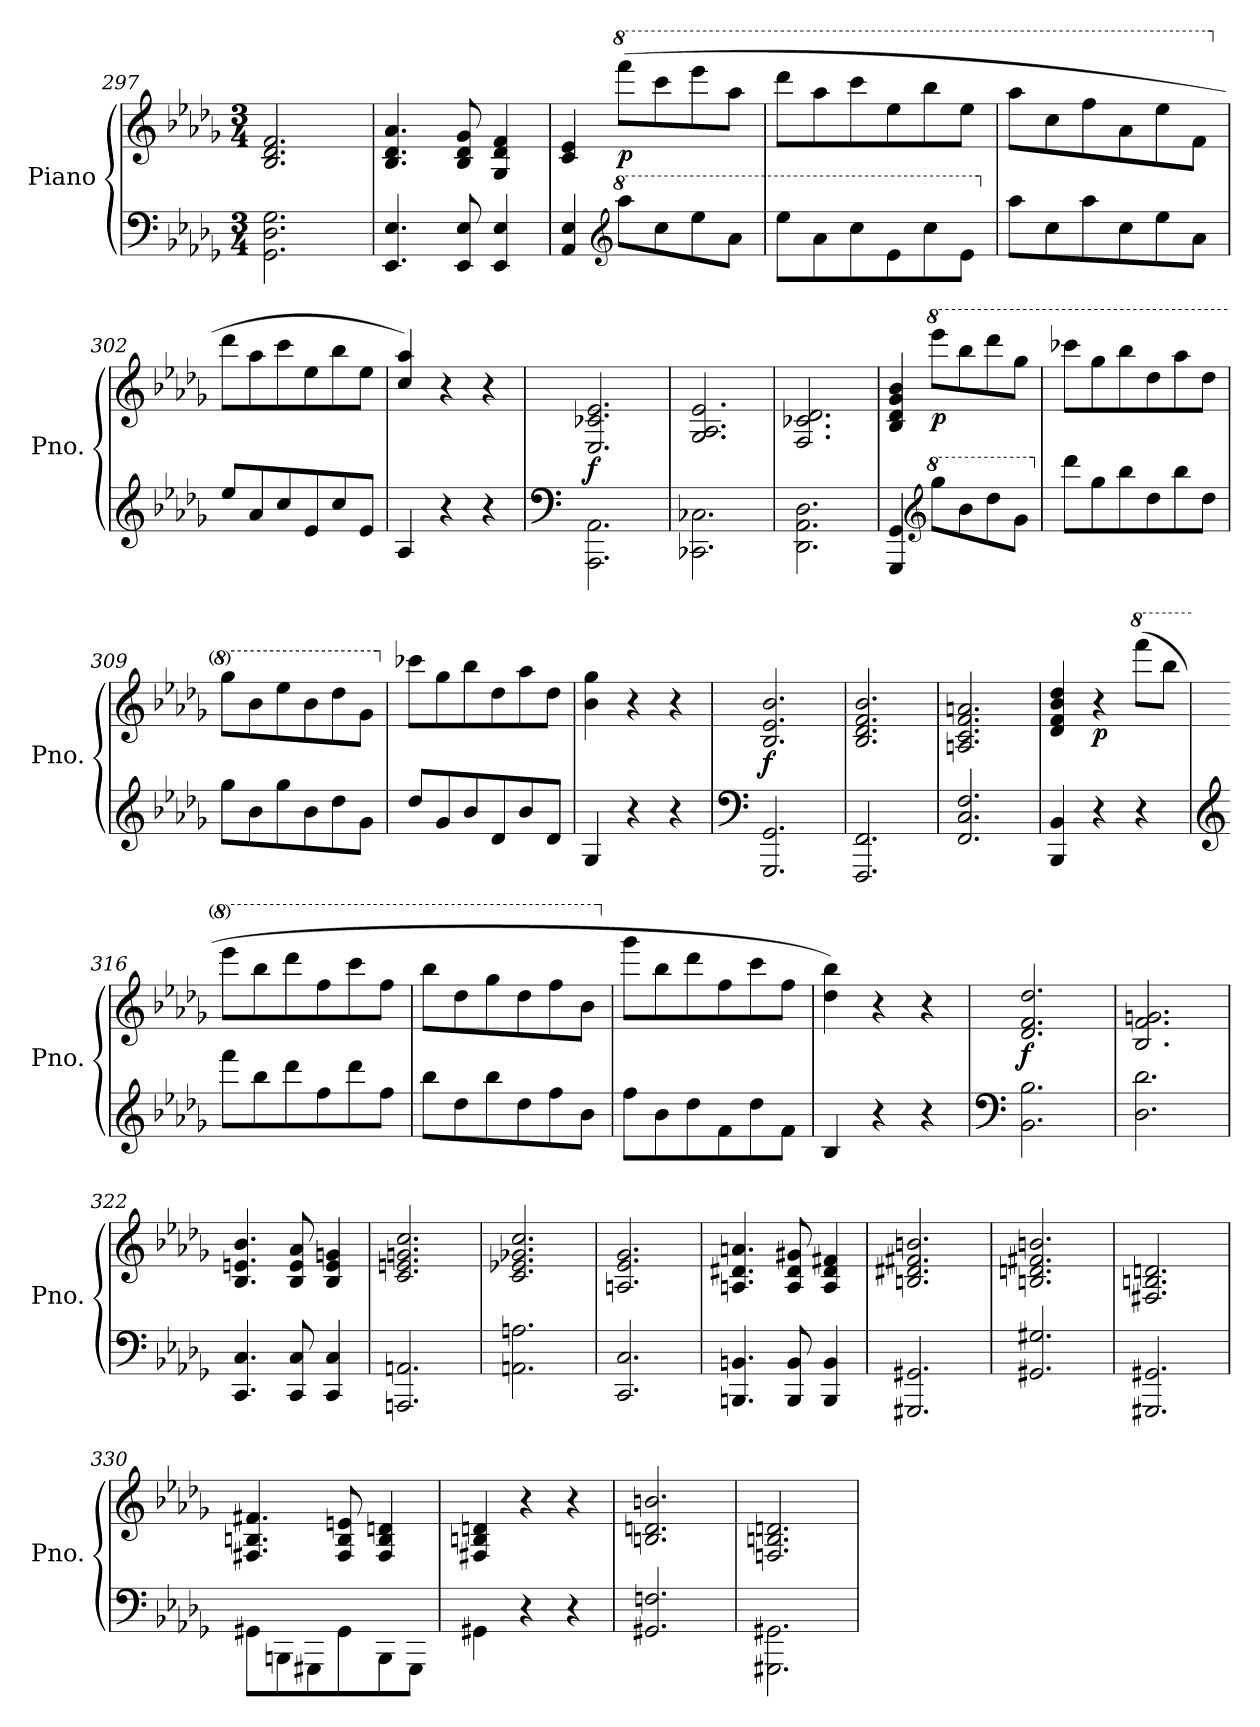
**kern	**kern	**dynam
*part1	*part1	*part1
*staff2	*staff1	*staff1/2
*I"Piano	*	*
*I'Pno.	*	*
*clefF4	*clefG2	*
*k[b-e-a-d-g-]	*k[b-e-a-d-g-]	*
*M3/4	*M3/4	*
=297	=297	=297
2.GG-\ 2.D-\ 2.G-\	2.B-/ 2.d-/ 2.f/	.
=298	=298	=298
4.EE-/ 4.E-/	4.B-/ 4.d-/ 4.a-/	.
8EE-/ 8E-/	8B-/ 8d-/ 8g-/	.
4EE-/ 4E-/	4G-/ 4d-/ 4f/	.
=299	=299	=299
4AA-/ 4E-/	4c/ 4e-/	.
*clefG2	*	*
*8va	*	*
*	*8va	*
!	!	!LO:DY:b
8aaa-\L	(8ffff\L	p
8ccc\	8cccc\	.
8eee-\	8eeee-\	.
8aa-\J	8aaa-\J	.
!!LO:LB:g=z
=300	=300	=300
8eee-\L	8dddd-\L	.
8aa-\	8aaa-\	.
8ccc\	8cccc\	.
8ee-\	8eee-\	.
8ccc\	8bbb-\	.
8ee-\J	8eee-\J	.
=301	=301	=301
*X8va	*	*
8aa-\L	8aaa-\L	.
8cc\	8ccc\	.
8aa-\	8fff\	.
8cc\	8aa-\	.
8ee-\	8eee-\	.
8a-\J	8ff\J	.
=302	=302	=302
*	*X8va	*
8ee-/L	8ddd-\L	.
8a-/	8aa-\	.
8cc/	8ccc\	.
8e-/	8ee-\	.
8cc/	8bb-\	.
8e-/J	8ee-\J	.
=303	=303	=303
4A-/	4cc/ 4aa-/)	.
4r	4r	.
4r	4r	.
=304	=304	=304
*clefF4	*	*
!	!	!LO:DY:a=2
2.AAA-\ 2.AA-\	2.E-/ 2.c-X/ 2.e-/	f
=305	=305	=305
2.CC-X\ 2.C-X\	2.G-/ 2.A-/ 2.e-/	.
=306	=306	=306
2.DD-\ 2.AA-\ 2.D-\	2.F/ 2.c-X/ 2.d-/	.
!!LO:LB:g=z
=307	=307	=307
4GGG-/ 4GG-/	4B-/ 4d-/ 4g-/ 4b-/	.
*clefG2	*	*
*8va	*	*
*	*8va	*
!	!	!LO:DY:b
8ggg-\L	8eeee-\L	p
8bb-\	8bbb-\	.
8ddd-\	8dddd-\	.
8gg-\J	8ggg-\J	.
=308	=308	=308
*X8va	*	*
8ddd-\L	8cccc-X\L	.
8gg-\	8ggg-\	.
8bb-\	8bbb-\	.
8dd-\	8ddd-\	.
8bb-\	8aaa-\	.
8dd-\J	8ddd-\J	.
=309	=309	=309
8gg-\L	8ggg-\L	.
8b-\	8bb-\	.
8gg-\	8eee-\	.
8b-\	8bb-\	.
8dd-\	8ddd-\	.
8g-\J	8gg-\J	.
=310	=310	=310
*	*X8va	*
8dd-/L	8ccc-X\L	.
8g-/	8gg-\	.
8b-/	8bb-\	.
8d-/	8dd-\	.
8b-/	8aa-\	.
8d-/J	8dd-\J	.
=311	=311	=311
4G-/	4b-\ 4gg-\	.
4r	4r	.
4r	4r	.
=312	=312	=312
*clefF4	*	*
!	!	!LO:DY:b
2.GGG-/ 2.GG-/	2.B-/ 2.e-/ 2.b-/	f
=313	=313	=313
2.FFF/ 2.FF/	2.B-/ 2.d-/ 2.f/ 2.b-/	.
!!LO:PB:g=z
=314	=314	=314
2.FF/ 2.C/ 2.F/	2.An/ 2.c/ 2.f/ 2.an/	.
!!LO:PB:g=z
=315	=315	=315
4BBB-/ 4BB-/	4d-/ 4f/ 4b-/ 4dd-/	.
!	!	!LO:DY:b
4r	4r	p
*	*8va	*
4r	(8ffff\L	.
.	8bbb-\J	.
=316	=316	=316
*clefG2	*	*
8fff\L	8eeee-\L	.
8bb-\	8bbb-\	.
8ddd-\	8dddd-\	.
8ff\	8fff\	.
8ddd-\	8cccc\	.
8ff\J	8fff\J	.
=317	=317	=317
8bb-\L	8bbb-\L	.
8dd-\	8ddd-\	.
8bb-\	8ggg-\	.
8dd-\	8ddd-\	.
8ff\	8fff\	.
8b-\J	8bb-\J	.
=318	=318	=318
*	*X8va	*
8ff\L	8ggg-\L	.
8b-\	8bb-\	.
8dd-\	8ddd-\	.
8f\	8ff\	.
8dd-\	8ccc\	.
8f\J	8ff\J	.
=319	=319	=319
4B-/	4dd-\ 4bb-\)	.
4r	4r	.
4r	4r	.
=320	=320	=320
*clefF4	*	*
!	!	!LO:DY:b
2.BB-\ 2.B-\	2.d-/ 2.f/ 2.dd-/	f
=321	=321	=321
2.D-\ 2.d-\	2.B-/ 2.f/ 2.gn/	.
!!LO:LB:g=z
=322	=322	=322
4.CC/ 4.C/	4.B-/ 4.en/ 4.b-/	.
8CC/ 8C/	8B-/ 8e/ 8a-/	.
4CC/ 4C/	4B-/ 4e/ 4gn/	.
=323	=323	=323
2.AAAn/ 2.AAn/	2.c/ 2.en/ 2.gn/ 2.cc/	.
=324	=324	=324
2.AAn\ 2.An\	2.c/ 2.e-X/ 2.g-X/ 2.cc/	.
=325	=325	=325
2.CC/ 2.C/	2.An/ 2.e-/ 2.g-/	.
=326	=326	=326
4.BBBn/ 4.BBn/	4.An/ 4.d#X/ 4.an/	.
8BBB/ 8BB/	8A/ 8d#/ 8g#X/	.
4BBB/ 4BB/	4A/ 4d#/ 4f#X/	.
=327	=327	=327
2.GGG#X/ 2.GG#X/	2.Bn/ 2.d#X/ 2.f#X/ 2.bn/	.
=328	=328	=328
2.GG#X/ 2.G#X/	2.Bn/ 2.dn/ 2.f#X/ 2.bn/	.
=329	=329	=329
2.GGG#X/ 2.GG#X/	2.F#X/ 2.Bn/ 2.dn/	.
!!LO:LB:g=z
=330	=330	=330
8GG#X\L	4.F#X/ 4.Bn/ 4.f#X/	.
8BBBn\	.	.
8GGG#X\	.	.
8GG#\	8F#/ 8B/ 8en/	.
8BBB\	4F#/ 4B/ 4dn/	.
8GGG#\J	.	.
=331	=331	=331
4GG#X\	4F#X/ 4Bn/ 4dn/	.
4r	4r	.
4r	4r	.
=332	=332	=332
2.GG#X/ 2.Fn/	2.Bn/ 2.dn/ 2.bn/	.
=333	=333	=333
2.GGG#X\ 2.GG#X\	2.Fn/ 2.Bn/ 2.dn/	.
=	=	=
*-	*-	*-
